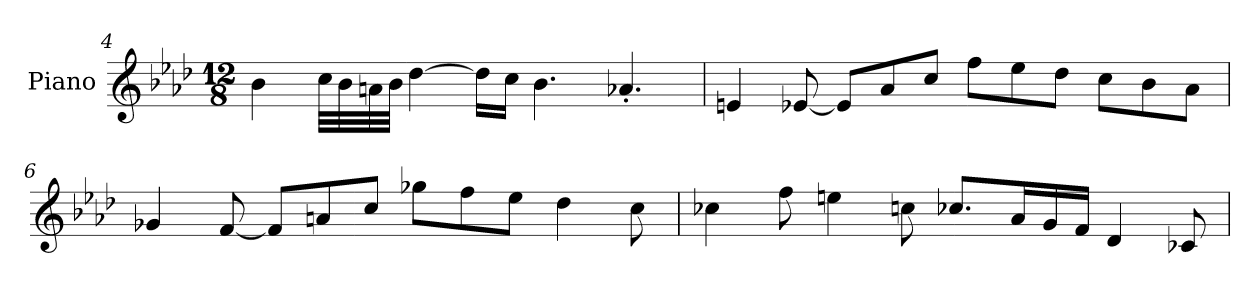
**kern
*part1
*staff1
*I"Piano
*I'Pno.
!!LO:LB:g=z
*clefG2
*k[b-e-a-d-]
*M12/8
=4
4b-\
32cc\LLL
32b-\
32an\
32b-\JJJ
[4dd-\
16dd-\LL]
16cc\JJ
4.b-\
4.a-X'/
=5
4en/
[8e-X/
8e-/L]
8a-/
8cc/J
8ff\L
8ee-\
8dd-\J
8cc\L
8b-\
8a-\J
=6
4g-X/
[8f/
8f/L]
8an/
8cc/J
8gg-X\L
8ff\
8ee-\J
4dd-\
8cc\
!!LO:LB:g=z
=7
4cc-X\
8ff\
4een\
8ccn\
8.cc-X/L
16a-/L
16g/
16f/JJ
4d-/
8c-X/
=
*-
